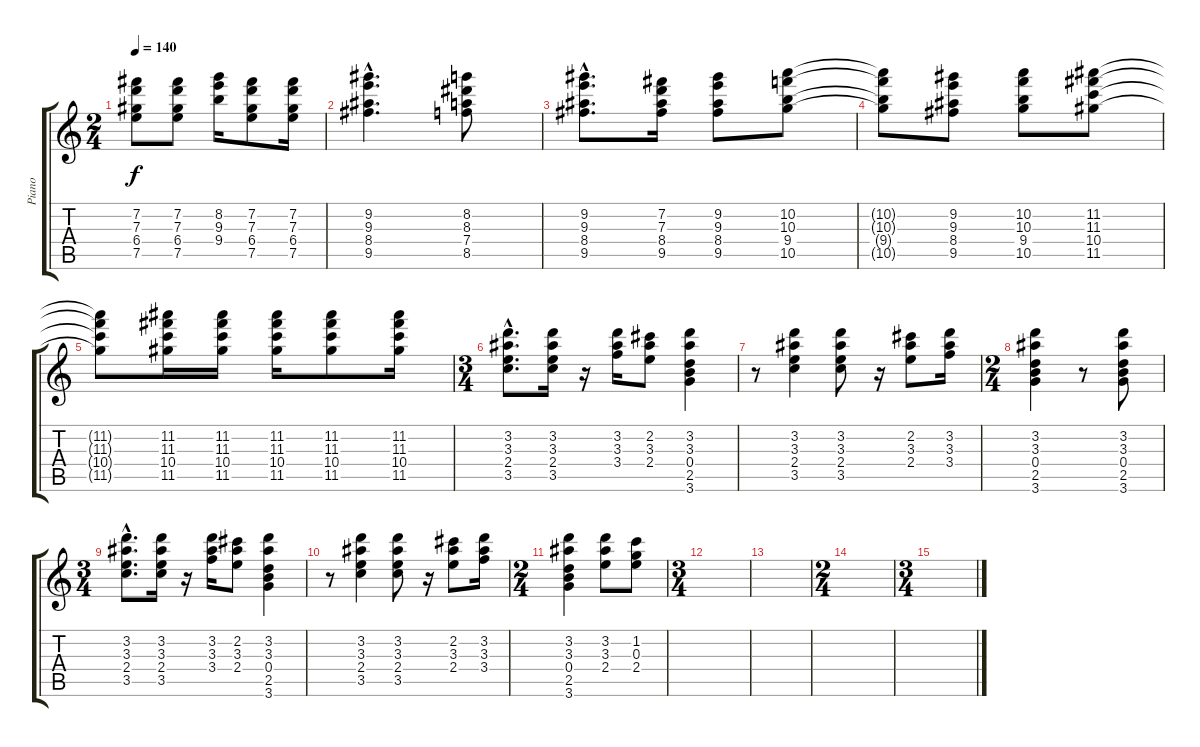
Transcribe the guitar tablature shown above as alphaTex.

\track ("Piano" "Piano") {instrument brightacousticpiano}
\staff {score tabs}
\tuning (E6 B5 G5 D5 A4 E4) {hide}
\ts (2 4)
\tempo 140
\clef g2
\ks c
(7.2{t} 7.3{t} 6.4{t} 7.5{t}).8{dy f} (7.2 7.3 6.4 7.5).8 (8.2 9.3 9.4).16 (7.2 7.3 6.4 7.5).8 (7.2 7.3 6.4 7.5).16 |
(9.2{hac} 9.3{hac} 8.4{hac} 9.5{hac}).4{d} (8.2 8.3 7.4 8.5).8 |
(9.2{hac} 9.3{hac} 8.4{hac} 9.5{hac}).8{d} (7.2 7.3 8.4 9.5).16 (9.2 9.3 8.4 9.5).8 (10.2 10.3 9.4 10.5).8 |
(10.2{t} 10.3{t} 9.4{t} 10.5{t}).8 (9.2 9.3 8.4 9.5).8 (10.2 10.3 9.4 10.5).8 (11.2 11.3 10.4 11.5).8 |
(11.2{t} 11.3{t} 10.4{t} 11.5{t}).8 (11.2 11.3 10.4 11.5).16 (11.2 11.3 10.4 11.5).16 (11.2 11.3 10.4 11.5).16 (11.2 11.3 10.4 11.5).8 (11.2 11.3 10.4 11.5).16 |
\ts (3 4)
(3.2{hac} 3.3{hac} 2.4{hac} 3.5{hac}).8{d} (3.2 3.3 2.4 3.5).16 r.16 (3.2 3.3 3.4).16 (2.2 3.3 2.4).8 (3.2 3.3 0.4 2.5 3.6).4 |
r.8 (3.2 3.3 2.4 3.5).4 (3.2 3.3 2.4 3.5).8 r.16 (2.2 3.3 2.4).8 (3.2 3.3 3.4).16 |
\ts (2 4)
(3.2 3.3 0.4 2.5 3.6).4 r.8 (3.2 3.3 0.4 2.5 3.6).8 |
\ts (3 4)
(3.2{hac} 3.3{hac} 2.4{hac} 3.5{hac}).8{d} (3.2 3.3 2.4 3.5).16 r.16 (3.2 3.3 3.4).16 (2.2 3.3 2.4).8 (3.2 3.3 0.4 2.5 3.6).4 |
r.8 (3.2 3.3 2.4 3.5).4 (3.2 3.3 2.4 3.5).8 r.16 (2.2 3.3 2.4).8 (3.2 3.3 3.4).16 |
\ts (2 4)
(3.2 3.3 0.4 2.5 3.6).4 (3.2 3.3 2.4).8 (1.2 0.3 2.4).8 |
\ts (3 4)
|
|
\ts (2 4)
|
\ts (3 4)
